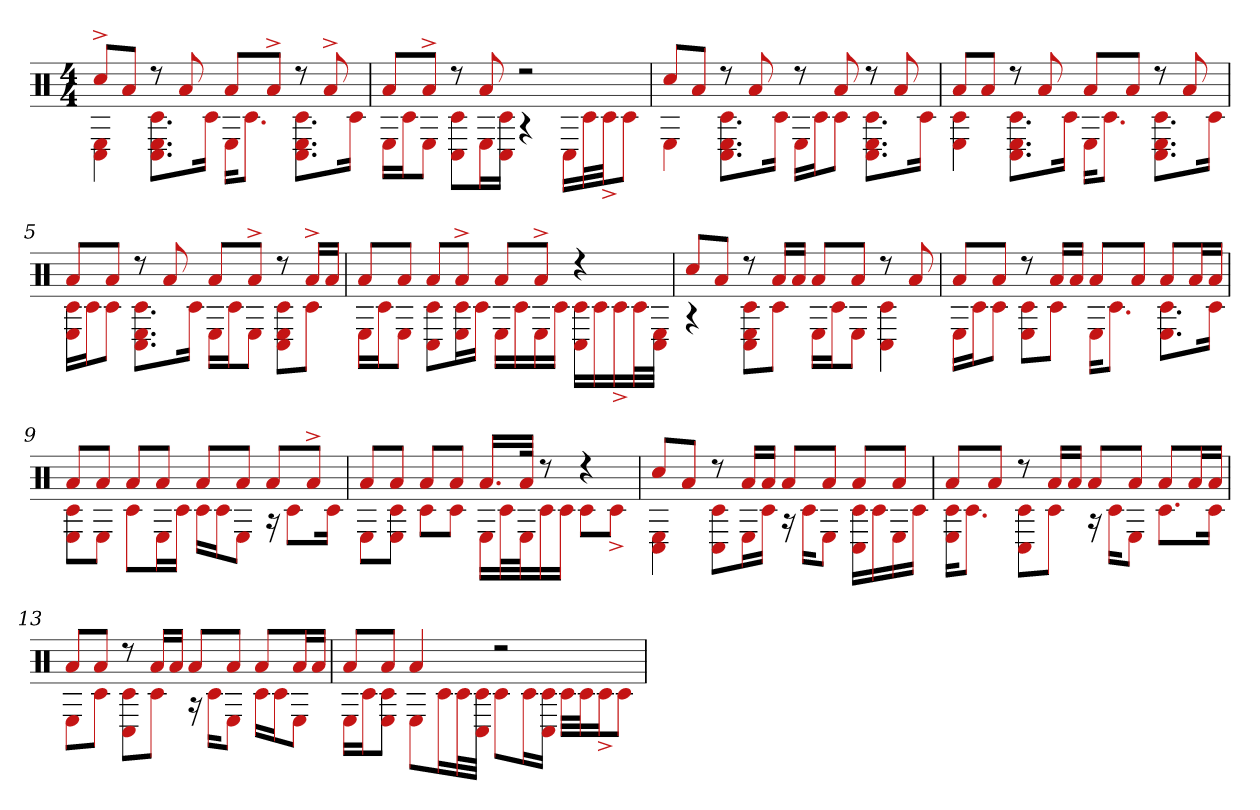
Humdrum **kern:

**kern
*part1
*staff1
*clefX
*k[]
*M4/4
=1
*^
8cc#^L	4E 4C#
8aJ	.
8r	8.C# 8.c# 8.EL
8a	.
.	16c#Jk
8aL	16EKL
.	8.c#J
8a^J	.
8r	8.C# 8.c# 8.EL
8a^	.
.	16c#Jk
=2	=2
8aL	16ELL
.	16c#J
8a^J	8EJ
8r	8C# 8c#L
8a	16EL
.	16C# 16c#JJ
2r	4r
.	16C#LL
.	32c#L
.	32c#^JJ
.	8c#J
=3	=3
8cc#L	4E
8aJ	.
8r	8.C# 8.c# 8.EL
8a	.
.	16c#Jk
8r	16ELL
.	16c#J
8a	8c#J
8r	8.C# 8.E 8.c#L
8a	.
.	16c#Jk
=4	=4
8aL	4c# 4E
8aJ	.
8r	8.C# 8.E 8.c#L
8a	.
.	16c#Jk
8aL	16EKL
.	8.c#J
8aJ	.
8r	8.C# 8.E 8.c#L
8a	.
.	16c#Jk
=5	=5
8aL	16c# 16ELL
.	16c#J
8aJ	8c#J
8r	8.C# 8.E 8.c#L
8a	.
.	16c#Jk
8aL	16ELL
.	16c#J
8a^J	8EJ
8r	8C# 8c# 8EL
16a^LL	8c#J
16aJJ	.
=6	=6
8aL	16ELL
.	16c#J
8aJ	8EJ
8aL	8C# 8c#L
8a^J	16E 16c#L
.	16c#JJ
8aL	16ELL
.	16c#
8a^J	16E
.	16c#JJ
4r	16C# 16c#LL
.	16c#
.	16c#^
.	32c#L
.	32C# 32EJJJ
=7	=7
8cc#L	4r
8aJ	.
8r	8C# 8c# 8EL
16aLL	8c#J
16aJJ	.
8aL	16ELL
.	16c#J
8aJ	8EJ
8r	4C# 4c#
8a	.
=8	=8
8aL	16ELL
.	16c#J
8aJ	8c#J
8r	8E 8c#L
16aLL	8c#J
16aJJ	.
8aL	16EKL
.	8.c#J
8aJ	.
8aL	8.E 8.c#L
16aL	.
16aJJ	16c#Jk
=9	=9
8aL	8c# 8EL
8aJ	8EJ
8aL	8c#L
8aJ	16EL
.	16c#JJ
8aL	16c#LL
.	16c#J
8aJ	8EJ
8aL	16r
.	8c#L
8a^J	.
.	16c#Jk
=10	=10
8aL	8EL
8aJ	8c# 8EJ
8aL	8c#L
8aJ	8c#J
16.aLL	16ELL
.	32c#L
32aJJk	32EJ
8r	16c#
.	16c#JJ
4r	8c#L
.	8c#^J
=11	=11
8cc#L	4E 4C#
8aJ	.
8r	8C# 8c#L
16aLL	16EL
16aJJ	16c#JJ
8aL	16r
.	16c#KL
8aJ	8EJ
8aL	16C# 16c#LL
.	16c#
8aJ	16E
.	16c#JJ
=12	=12
8aL	16c# 16EKL
.	8.c#J
8aJ	.
8r	8C# 8c#L
16aLL	8c#J
16aJJ	.
8aL	16r
.	16c#KL
8aJ	8EJ
8aL	8.c#L
16aL	.
16aJJ	16c#Jk
=13	=13
8aL	8EL
8aJ	8c#J
8r	8C# 8c#L
16aLL	8c#J
16aJJ	.
8aL	16r
.	16c#KL
8aJ	8EJ
8aL	16c#LL
.	16c#J
16aL	8EJ
16aJJ	.
=14	=14
8aL	16ELL
.	16c#J
8aJ	8E 8c#J
4a	8EL
.	16c#L
.	32c#L
.	32C# 32c#JJJ
2r	8c#L
.	16c#L
.	16c# 16C#JJ
.	32c#LLL
.	32c#J
.	16c#^J
.	8c#J
*v	*v
=
*-
